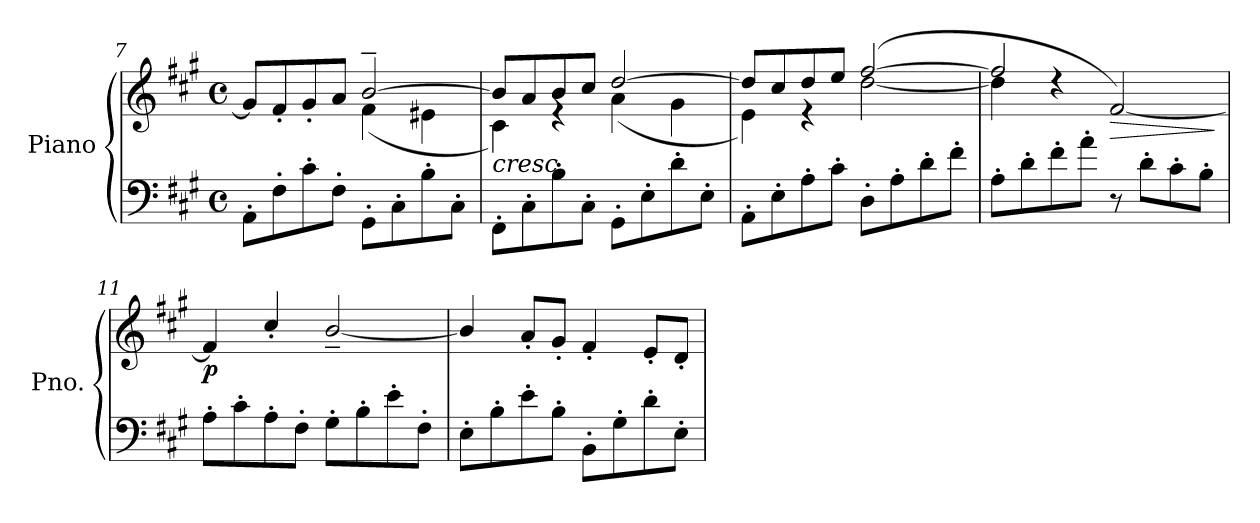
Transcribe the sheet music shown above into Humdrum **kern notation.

**kern	**kern	**dynam
*part1	*part1	*part1
*staff2	*staff1	*staff1/2
*I"Piano	*	*
*I'Pno.	*	*
*clefF4	*clefG2	*
*k[f#c#g#]	*k[f#c#g#]	*
*M4/4	*M4/4	*
*met(c)	*met(c)	*
=7	=7	=7
*	*^	*
8AA'\L	8g#/L]	2ryy	.
8F#'\	8f#'/	.	.
8c#'\	8g#'/	.	.
8F#'\J	8a/J	.	.
8GG#'\L	[2b~/	(<4f#\	.
8C#'\	.	.	.
8B'\	.	4e#X\	.
8C#'\J	.	.	.
!!LO:LB:g=z	!!
=8	=8	=8	=8
!	!LO:TX:b:i:t=cresc.	!	!
8FF#'\L	8b/L]	4c#\)	.
8C#'\	8a/	.	.
8B'\	8b/	4re	.
8C#'\J	8cc#/J	.	.
8GG#'\L	[2dd/	(<4a\	.
8E'\	.	.	.
8d'\	.	4g#\	.
8E'\J	.	.	.
=9	=9	=9	=9
8AA'\L	8dd/L]	4e\)	.
8E'\	8cc#/	.	.
8A'\	8dd/	4re	.
8c#'\J	8ee/J	.	.
8D'\L	(>[2ff#/	[2dd\	.
8A'\	.	.	.
8d'\	.	.	.
8f#'\J	.	.	.
=10	=10	=10	=10
8A'\L	2ff#/]	4dd\]	.
8d'\	.	.	.
8f#'\	.	4rdd	.
8a'\J	.	.	.
!	!	!	!LO:HP:b
8r	[2f#/)	2ryy	>
8d'\L	.	.	.
8c#'\	.	.	.
8B'\J	.	.	.
*	*v	*v	*
.	.	]
=11	=11	=11
!	!	!LO:DY:b
8A'\L	4f#/]	p
8c#'\	.	.
8A'\	4cc#'/	.
8F#'\J	.	.
8G#'\L	[2b~/	.
8B'\	.	.
8e'\	.	.
8F#'\J	.	.
!!LO:LB:g=z
=12	=12	=12
8E'\L	4b/]	.
8B'\	.	.
8e'\	8a'/L	.
8B'\J	8g#'/J	.
8BB'\L	4f#'/	.
8G#'\	.	.
8d'\	8e'/L	.
8E'\J	8d'/J	.
=	=	=
*-	*-	*-
